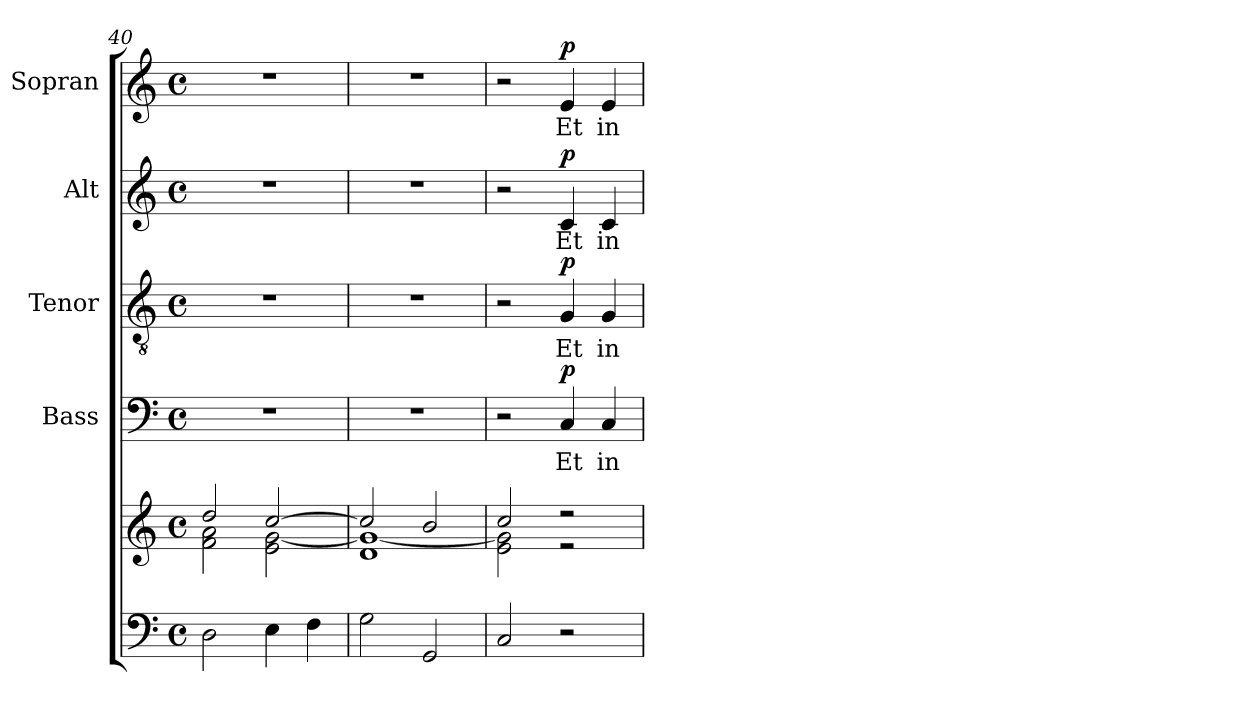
**kern	**kern	**kern	**text	**dynam	**kern	**text	**dynam	**kern	**text	**dynam	**kern	**text	**dynam
*part5	*part5	*part4	*part4	*part4	*part3	*part3	*part3	*part2	*part2	*part2	*part1	*part1	*part1
*staff6	*staff5	*staff4	*staff4	*staff4	*staff3	*staff3	*staff3	*staff2	*staff2	*staff2	*staff1	*staff1	*staff1
*	*	*I"Bass	*	*	*I"Tenor	*	*	*I"Alt	*	*	*I"Sopran	*	*
*	*	*I'B.	*	*	*I'T.	*	*	*I'A.	*	*	*I'S.	*	*
*clefF4	*clefG2	*clefF4	*	*	*clefGv2	*	*	*clefG2	*	*	*clefG2	*	*
*k[]	*k[]	*k[]	*	*	*k[]	*	*	*k[]	*	*	*k[]	*	*
*C:	*C:	*C:	*	*	*C:	*	*	*C:	*	*	*C:	*	*
*M4/4	*M4/4	*M4/4	*	*	*M4/4	*	*	*M4/4	*	*	*M4/4	*	*
*met(c)	*met(c)	*met(c)	*	*	*met(c)	*	*	*met(c)	*	*	*met(c)	*	*
=40	=40	=40	=40	=40	=40	=40	=40	=40	=40	=40	=40	=40	=40
*	*^	*	*	*	*	*	*	*	*	*	*	*	*
2D\	2dd/	2f\ 2a\	1r	.	.	1r	.	.	1r	.	.	1r	.	.
4E\	[>2cc/	2e\ [<2g\	.	.	.	.	.	.	.	.	.	.	.	.
4F\	.	.	.	.	.	.	.	.	.	.	.	.	.	.
=41	=41	=41	=41	=41	=41	=41	=41	=41	=41	=41	=41	=41	=41	=41
2G\	2cc/]	1d 1g_	1r	.	.	1r	.	.	1r	.	.	1r	.	.
2GG/	2b/	.	.	.	.	.	.	.	.	.	.	.	.	.
=42	=42	=42	=42	=42	=42	=42	=42	=42	=42	=42	=42	=42	=42	=42
2C/	2cc/	2e\ 2g\]	2r	.	.	2r	.	.	2r	.	.	2r	.	.
!	!	!	!	!LO:LY:b	!LO:DY:a	!	!LO:LY:b	!LO:DY:a	!	!LO:LY:b	!LO:DY:a	!	!LO:LY:b	!LO:DY:a
2r	2r	2r	4C/	Et	p	4G/	Et	p	4c/	Et	p	4e/	Et	p
!	!	!	!	!LO:LY:b	!	!	!LO:LY:b	!	!	!LO:LY:b	!	!	!LO:LY:b	!
.	.	.	4C/	in	.	4G/	in	.	4c/	in	.	4e/	in	.
*	*v	*v	*	*	*	*	*	*	*	*	*	*	*	*
=	=	=	=	=	=	=	=	=	=	=	=	=	=
*-	*-	*-	*-	*-	*-	*-	*-	*-	*-	*-	*-	*-	*-
